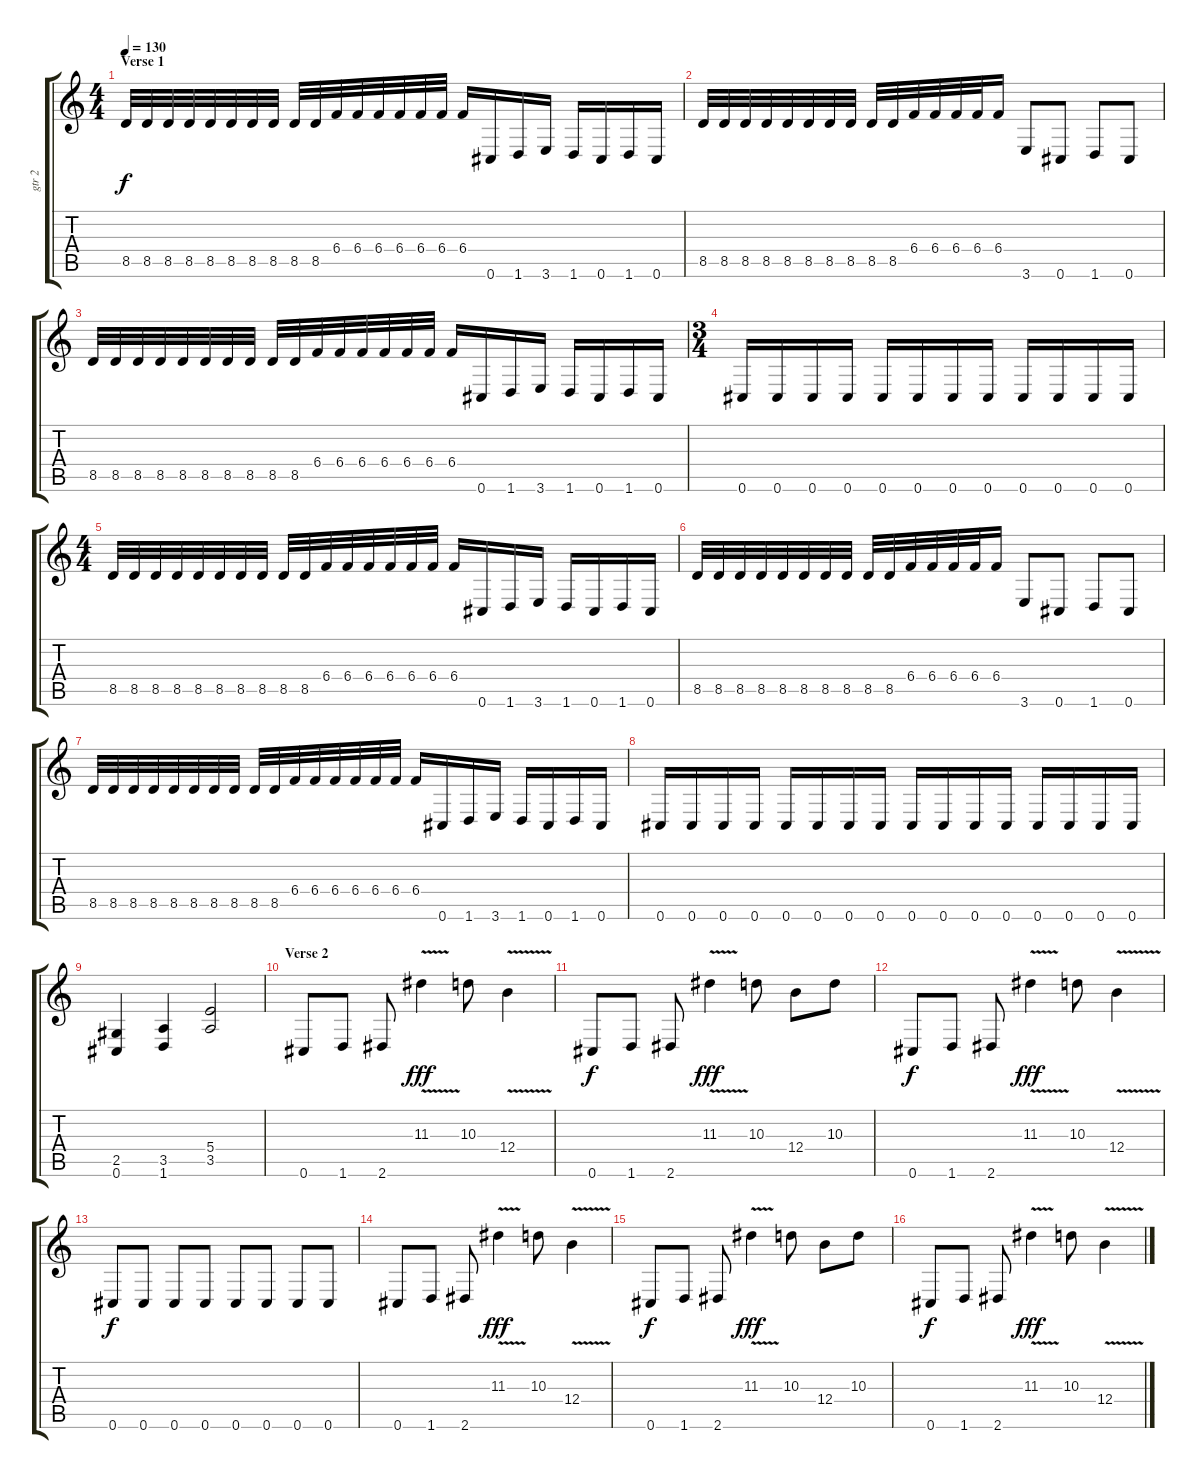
\track ("gtr 2" "gtr 2") {instrument distortionguitar}
\staff {score tabs}
\tuning (Db4 Ab3 E3 B2 Gb2 Db2) {hide}
\ts (4 4)
\section ("" "Verse 1")
\tempo 130
\clef g2
\ks c
8.5.32{dy f} 8.5.32 8.5.32 8.5.32 8.5.32 8.5.32 8.5.32 8.5.32 8.5.32 8.5.32 6.4.32 6.4.32 6.4.32 6.4.32 6.4.32 6.4.32 6.4.16 0.6.16 1.6.16 3.6.16 1.6.16 0.6.16 1.6.16 0.6.16 |
8.5.32 8.5.32 8.5.32 8.5.32 8.5.32 8.5.32 8.5.32 8.5.32 8.5.32 8.5.32 6.4.32 6.4.32 6.4.32 6.4.32 6.4.16 3.6.8 0.6.8 1.6.8 0.6.8 |
8.5.32 8.5.32 8.5.32 8.5.32 8.5.32 8.5.32 8.5.32 8.5.32 8.5.32 8.5.32 6.4.32 6.4.32 6.4.32 6.4.32 6.4.32 6.4.32 6.4.16 0.6.16 1.6.16 3.6.16 1.6.16 0.6.16 1.6.16 0.6.16 |
\ts (3 4)
0.6.16 0.6.16 0.6.16 0.6.16 0.6.16 0.6.16 0.6.16 0.6.16 0.6.16 0.6.16 0.6.16 0.6.16 |
\ts (4 4)
8.5.32 8.5.32 8.5.32 8.5.32 8.5.32 8.5.32 8.5.32 8.5.32 8.5.32 8.5.32 6.4.32 6.4.32 6.4.32 6.4.32 6.4.32 6.4.32 6.4.16 0.6.16 1.6.16 3.6.16 1.6.16 0.6.16 1.6.16 0.6.16 |
8.5.32 8.5.32 8.5.32 8.5.32 8.5.32 8.5.32 8.5.32 8.5.32 8.5.32 8.5.32 6.4.32 6.4.32 6.4.32 6.4.32 6.4.16 3.6.8 0.6.8 1.6.8 0.6.8 |
8.5.32 8.5.32 8.5.32 8.5.32 8.5.32 8.5.32 8.5.32 8.5.32 8.5.32 8.5.32 6.4.32 6.4.32 6.4.32 6.4.32 6.4.32 6.4.32 6.4.16 0.6.16 1.6.16 3.6.16 1.6.16 0.6.16 1.6.16 0.6.16 |
0.6.16 0.6.16 0.6.16 0.6.16 0.6.16 0.6.16 0.6.16 0.6.16 0.6.16 0.6.16 0.6.16 0.6.16 0.6.16 0.6.16 0.6.16 0.6.16 |
(2.5 0.6).4 (3.5 1.6).4 (5.4 3.5).2 |
\section ("" "Verse 2")
0.6.8 1.6.8 2.6.8 11.3{v}.4{dy fff} 10.3.8 12.4{v}.4 |
0.6.8{dy f} 1.6.8 2.6.8 11.3{v}.4{dy fff} 10.3.8 12.4.8 10.3.8 |
0.6.8{dy f} 1.6.8 2.6.8 11.3{v}.4{dy fff} 10.3.8 12.4{v}.4 |
0.6.8{dy f} 0.6.8 0.6.8 0.6.8 0.6.8 0.6.8 0.6.8 0.6.8 |
0.6.8 1.6.8 2.6.8 11.3{v}.4{dy fff} 10.3.8 12.4{v}.4 |
0.6.8{dy f} 1.6.8 2.6.8 11.3{v}.4{dy fff} 10.3.8 12.4.8 10.3.8 |
0.6.8{dy f} 1.6.8 2.6.8 11.3{v}.4{dy fff} 10.3.8 12.4{v}.4
